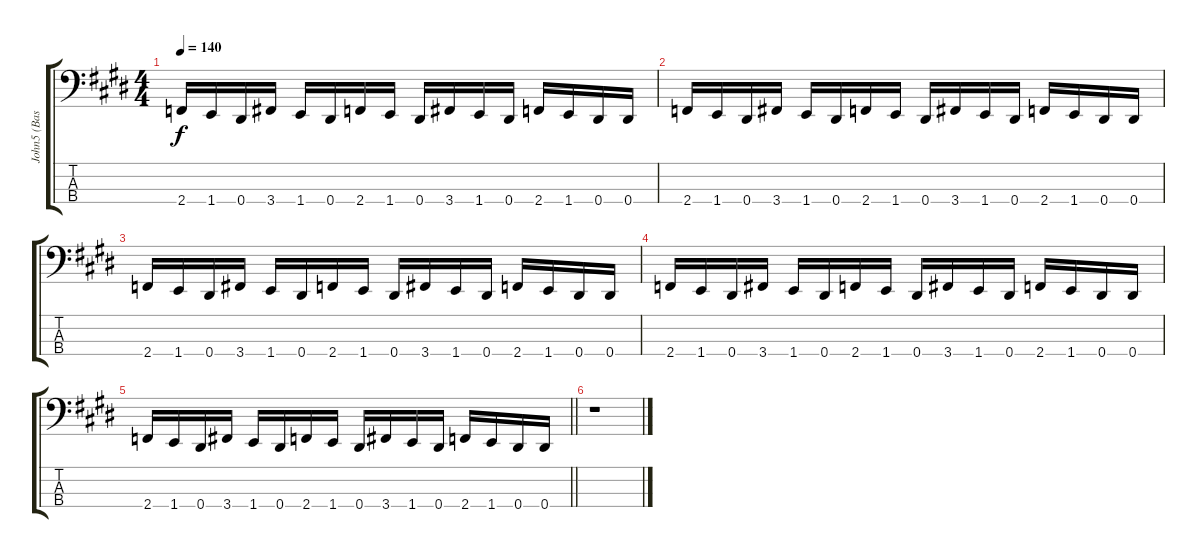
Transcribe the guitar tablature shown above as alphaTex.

\track ("John5 (Bass)" "John5 (Bas") {instrument electricbasspick}
\staff {score tabs}
\tuning (Gb2 Db2 Ab1 Eb1) {hide}
\ts (4 4)
\tempo 140
\clef f4
\ks e
2.4.16{dy f} 1.4.16 0.4.16 3.4.16 1.4.16 0.4.16 2.4.16 1.4.16 0.4.16 3.4.16 1.4.16 0.4.16 2.4.16 1.4.16 0.4.16 0.4.16 |
2.4.16 1.4.16 0.4.16 3.4.16 1.4.16 0.4.16 2.4.16 1.4.16 0.4.16 3.4.16 1.4.16 0.4.16 2.4.16 1.4.16 0.4.16 0.4.16 |
2.4.16 1.4.16 0.4.16 3.4.16 1.4.16 0.4.16 2.4.16 1.4.16 0.4.16 3.4.16 1.4.16 0.4.16 2.4.16 1.4.16 0.4.16 0.4.16 |
2.4.16 1.4.16 0.4.16 3.4.16 1.4.16 0.4.16 2.4.16 1.4.16 0.4.16 3.4.16 1.4.16 0.4.16 2.4.16 1.4.16 0.4.16 0.4.16 |
\barLineRight lightlight
2.4.16 1.4.16 0.4.16 3.4.16 1.4.16 0.4.16 2.4.16 1.4.16 0.4.16 3.4.16 1.4.16 0.4.16 2.4.16 1.4.16 0.4.16 0.4.16 |
r.1
